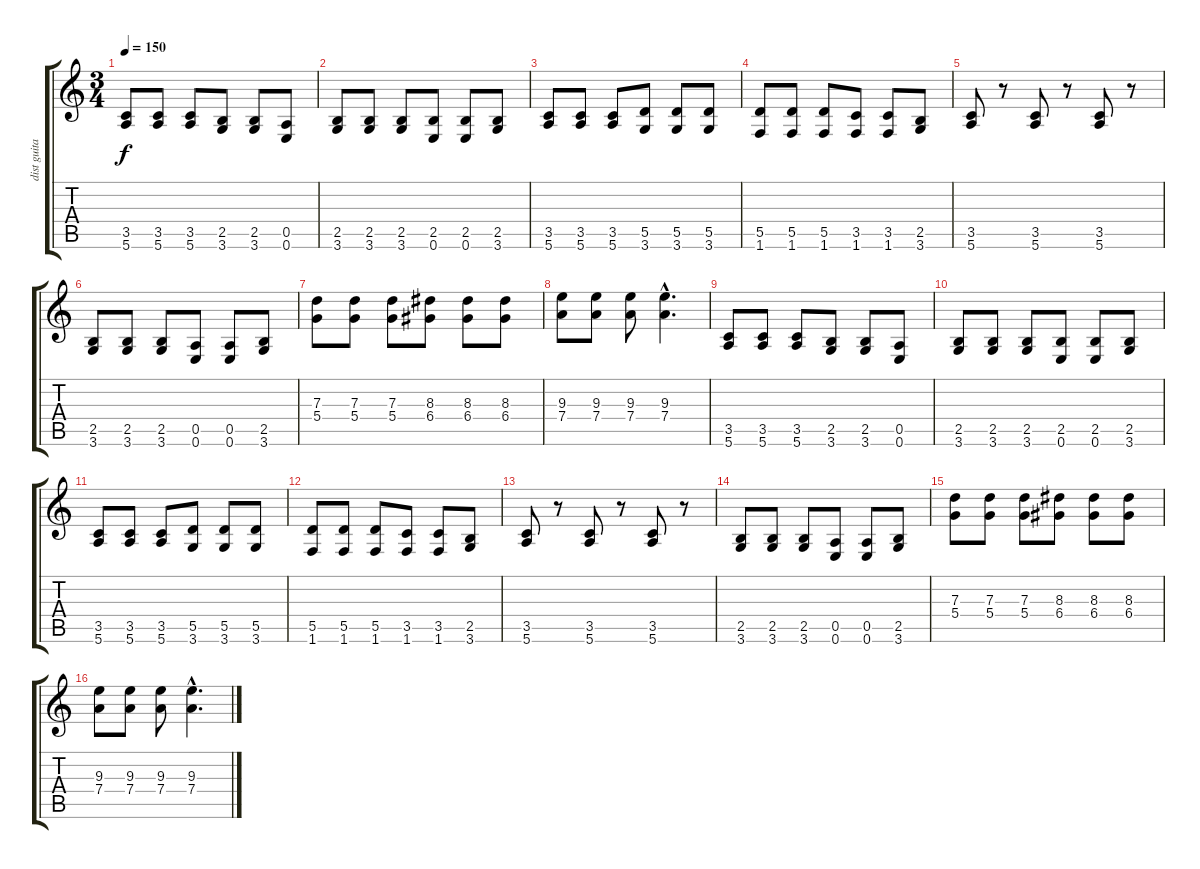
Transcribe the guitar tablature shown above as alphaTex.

\track ("dist guitar base" "dist guita") {instrument distortionguitar}
\staff {score tabs}
\tuning (E4 B3 G3 D3 A2 E2) {hide}
\ts (3 4)
\tempo 150
\clef g2
\ks c
(3.5 5.6).8{dy f} (3.5 5.6).8 (3.5 5.6).8 (2.5 3.6).8 (2.5 3.6).8 (0.5 0.6).8 |
(2.5 3.6).8 (2.5 3.6).8 (2.5 3.6).8 (2.5 0.6).8 (2.5 0.6).8 (2.5 3.6).8 |
(3.5 5.6).8 (3.5 5.6).8 (3.5 5.6).8 (5.5 3.6).8 (5.5 3.6).8 (5.5 3.6).8 |
(5.5 1.6).8 (5.5 1.6).8 (5.5 1.6).8 (3.5 1.6).8 (3.5 1.6).8 (2.5 3.6).8 |
(3.5 5.6).8 r.8 (3.5 5.6).8 r.8 (3.5 5.6).8 r.8 |
(2.5 3.6).8 (2.5 3.6).8 (2.5 3.6).8 (0.5 0.6).8 (0.5 0.6).8 (2.5 3.6).8 |
(7.3 5.4).8 (7.3 5.4).8 (7.3 5.4).8 (8.3 6.4).8 (8.3 6.4).8 (8.3 6.4).8 |
(9.3 7.4).8 (9.3 7.4).8 (9.3 7.4).8 (9.3{hac} 7.4{hac}).4{d} |
(3.5 5.6).8 (3.5 5.6).8 (3.5 5.6).8 (2.5 3.6).8 (2.5 3.6).8 (0.5 0.6).8 |
(2.5 3.6).8 (2.5 3.6).8 (2.5 3.6).8 (2.5 0.6).8 (2.5 0.6).8 (2.5 3.6).8 |
(3.5 5.6).8 (3.5 5.6).8 (3.5 5.6).8 (5.5 3.6).8 (5.5 3.6).8 (5.5 3.6).8 |
(5.5 1.6).8 (5.5 1.6).8 (5.5 1.6).8 (3.5 1.6).8 (3.5 1.6).8 (2.5 3.6).8 |
(3.5 5.6).8 r.8 (3.5 5.6).8 r.8 (3.5 5.6).8 r.8 |
(2.5 3.6).8 (2.5 3.6).8 (2.5 3.6).8 (0.5 0.6).8 (0.5 0.6).8 (2.5 3.6).8 |
(7.3 5.4).8 (7.3 5.4).8 (7.3 5.4).8 (8.3 6.4).8 (8.3 6.4).8 (8.3 6.4).8 |
(9.3 7.4).8 (9.3 7.4).8 (9.3 7.4).8 (9.3{hac} 7.4{hac}).4{d}
